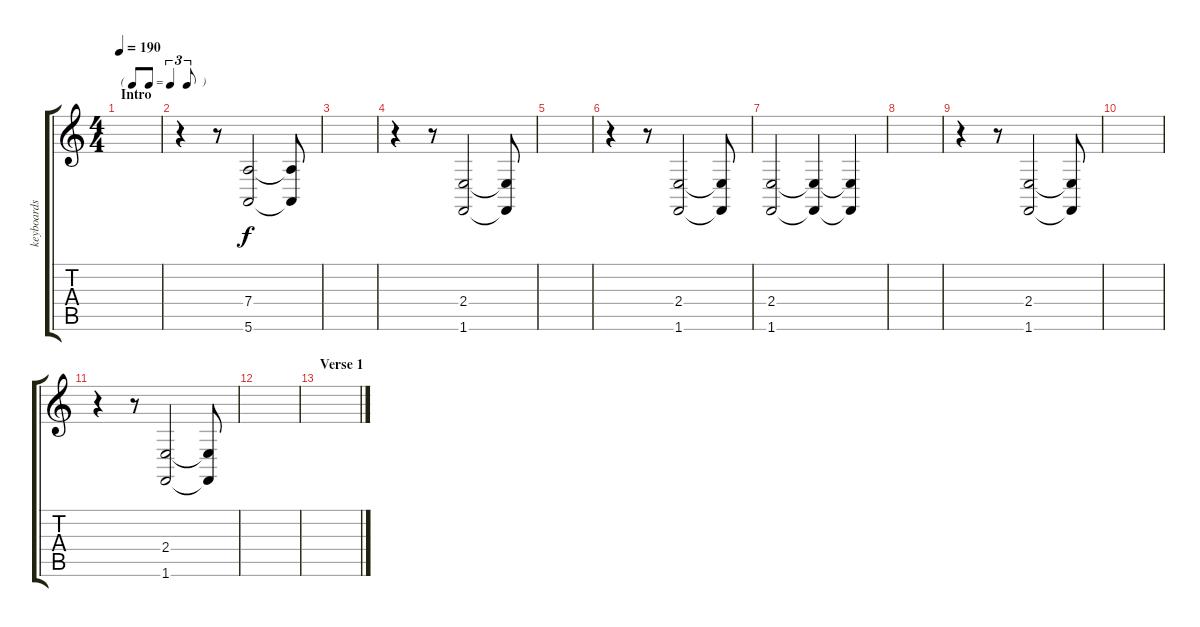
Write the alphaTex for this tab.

\track ("keyboards" "keyboards") {instrument choiraahs}
\staff {score tabs}
\tuning (E4 B3 G3 D3 A2 E2) {hide}
\ts (4 4)
\tf triplet8th
\section ("" "Intro")
\tempo 190
\clef g2
\ks c
|
r.4 r.8 (7.4 5.6).2 (7.4{t} 5.6{t}).8 |
|
r.4 r.8 (2.4 1.6).2 (2.4{t} 1.6{t}).8 |
|
r.4 r.8 (2.4 1.6).2 (2.4{t} 1.6{t}).8 |
(2.4 1.6).2 (2.4{t} 1.6{t}).4 (2.4{t} 1.6{t}).4 |
|
r.4 r.8 (2.4 1.6).2 (2.4{t} 1.6{t}).8 |
|
r.4 r.8 (2.4 1.6).2 (2.4{t} 1.6{t}).8 |
|
\section ("" "Verse 1")
